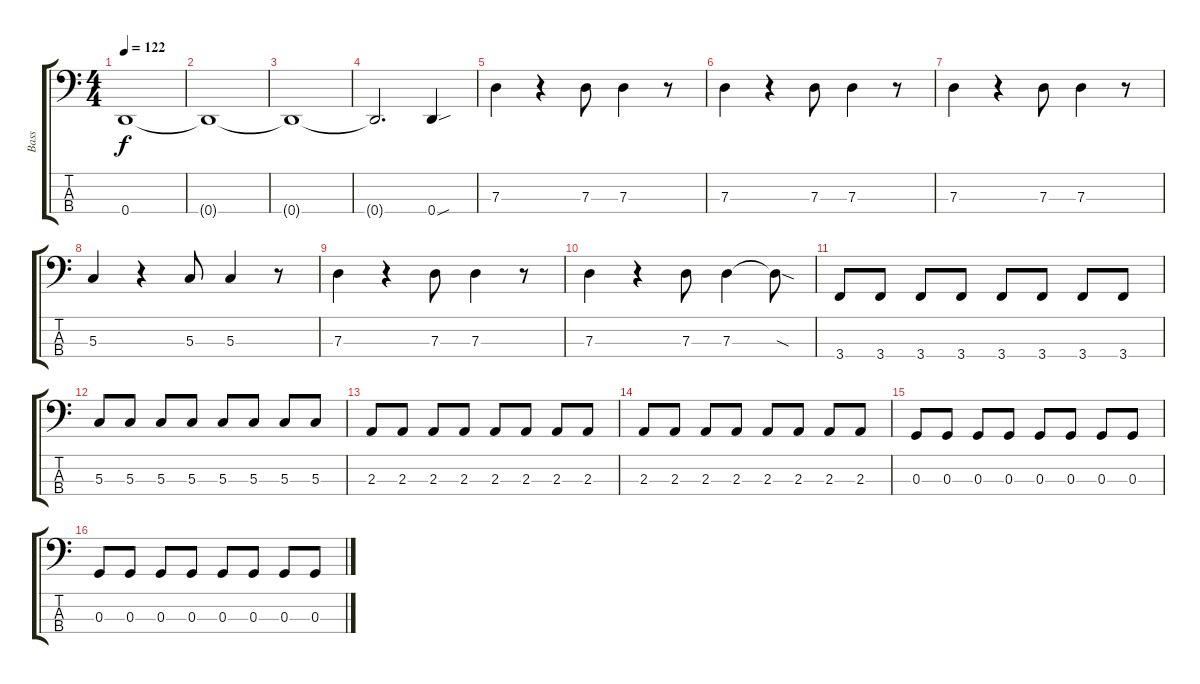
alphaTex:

\track ("Bass" "Bass") {instrument electricbasspick}
\staff {score tabs}
\tuning (F2 C2 G1 D1) {hide}
\ts (4 4)
\tempo 122
\clef f4
\ks c
0.4{t}.1{dy f} |
0.4{t}.1 |
0.4{t}.1 |
0.4{t}.2{d} 0.4{sou}.4{volume 16} |
7.3.4 r.4 7.3.8 7.3.4 r.8 |
7.3.4 r.4 7.3.8 7.3.4 r.8 |
7.3.4 r.4 7.3.8 7.3.4 r.8 |
5.3.4 r.4 5.3.8 5.3.4 r.8 |
7.3.4 r.4 7.3.8 7.3.4 r.8 |
7.3.4 r.4 7.3.8 7.3.4 7.3{sod t}.8 |
3.4.8 3.4.8 3.4.8 3.4.8 3.4.8 3.4.8 3.4.8 3.4.8 |
5.3.8 5.3.8 5.3.8 5.3.8 5.3.8 5.3.8 5.3.8 5.3.8 |
2.3.8 2.3.8 2.3.8 2.3.8 2.3.8 2.3.8 2.3.8 2.3.8 |
2.3.8 2.3.8 2.3.8 2.3.8 2.3.8 2.3.8 2.3.8 2.3.8 |
0.3.8 0.3.8 0.3.8 0.3.8 0.3.8 0.3.8 0.3.8 0.3.8 |
0.3.8 0.3.8 0.3.8 0.3.8 0.3.8 0.3.8 0.3.8 0.3.8
